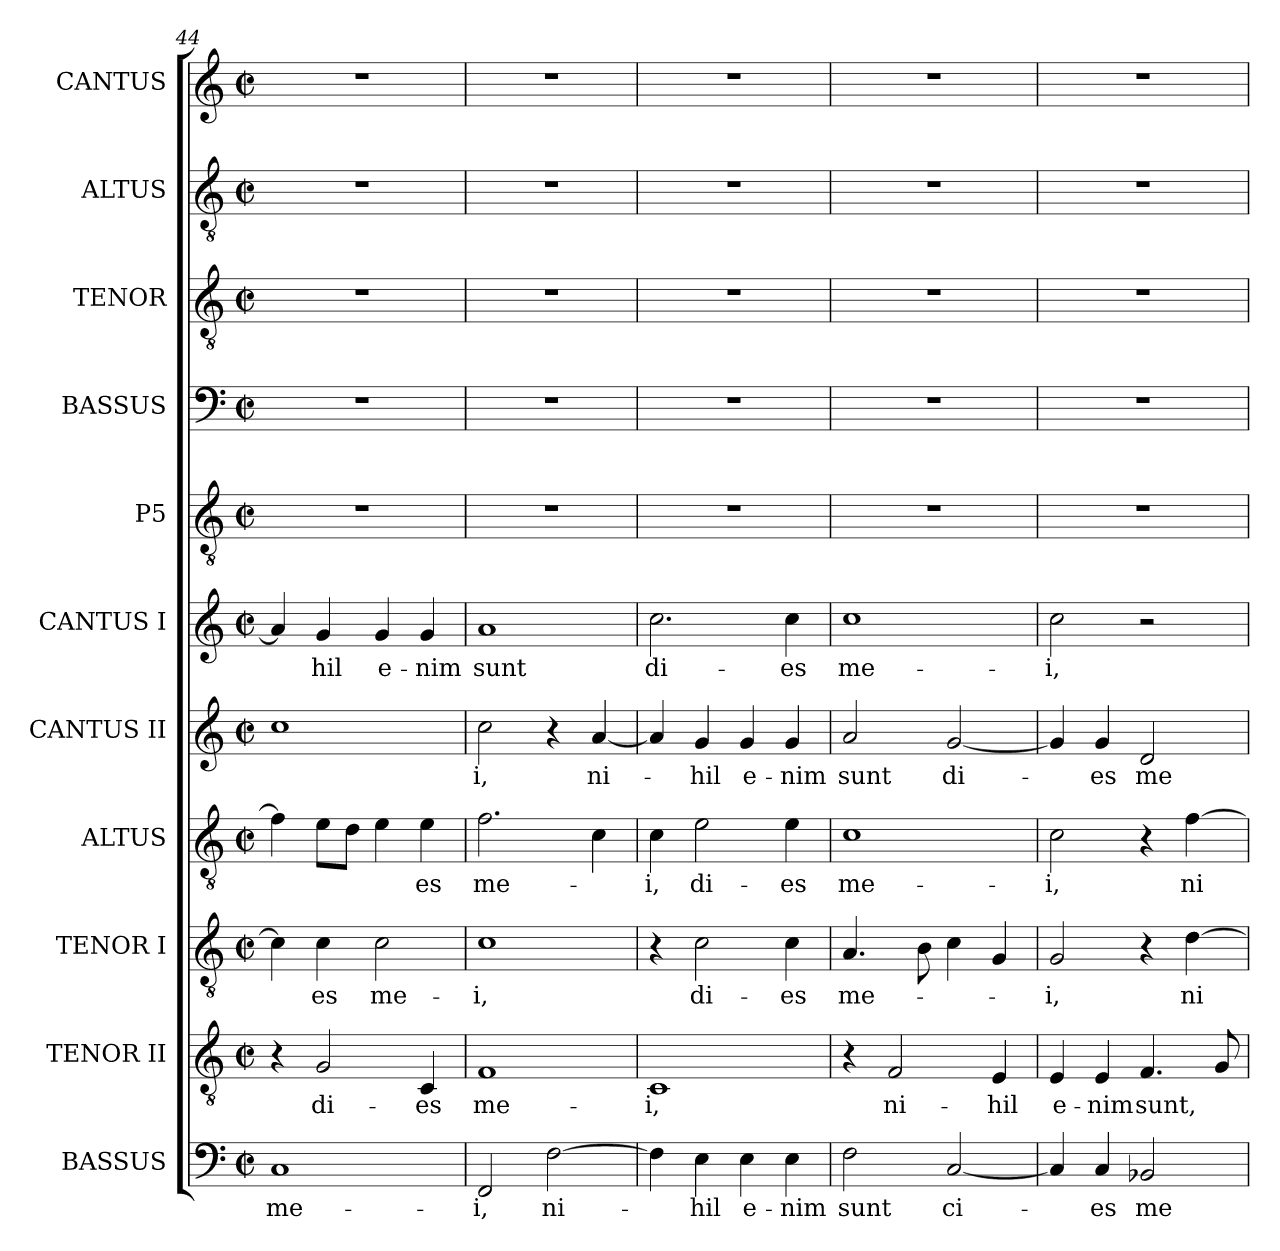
**kern	**text	**kern	**text	**kern	**text	**kern	**text	**kern	**text	**kern	**text	**kern	**kern	**kern	**kern	**kern
*part11	*part11	*part10	*part10	*part9	*part9	*part8	*part8	*part7	*part7	*part6	*part6	*part5	*part4	*part3	*part2	*part1
*staff11	*staff11	*staff10	*staff10	*staff9	*staff9	*staff8	*staff8	*staff7	*staff7	*staff6	*staff6	*staff5	*staff4	*staff3	*staff2	*staff1
*I"BASSUS	*	*I"TENOR II	*	*I"TENOR I	*	*I"ALTUS	*	*I"CANTUS II	*	*I"CANTUS I	*	*I"P5	*I"BASSUS	*I"TENOR	*I"ALTUS	*I"CANTUS
*I'B.	*	*I'T. II	*	*I'T. I	*	*I'A.	*	*I'C. II	*	*I'C. I	*	*	*I'B.	*I'T.	*I'A.	*I'C.
*clefF4	*	*clefGv2	*	*clefGv2	*	*clefGv2	*	*clefG2	*	*clefG2	*	*clefGv2	*clefF4	*clefGv2	*clefGv2	*clefG2
*	*	*ITrd7c12	*	*ITrd7c12	*	*ITrd7c12	*	*	*	*	*	*ITrd7c12	*	*ITrd7c12	*ITrd7c12	*
*k[]	*	*k[]	*	*k[]	*	*k[]	*	*k[]	*	*k[]	*	*k[]	*k[]	*k[]	*k[]	*k[]
*a:	*	*a:	*	*a:	*	*a:	*	*a:	*	*a:	*	*a:	*a:	*a:	*a:	*a:
*M2/2	*	*M2/2	*	*M2/2	*	*M2/2	*	*M2/2	*	*M2/2	*	*M2/2	*M2/2	*M2/2	*M2/2	*M2/2
*met(c|)	*	*met(c|)	*	*met(c|)	*	*met(c|)	*	*met(c|)	*	*met(c|)	*	*met(c|)	*met(c|)	*met(c|)	*met(c|)	*met(c|)
=44	=44	=44	=44	=44	=44	=44	=44	=44	=44	=44	=44	=44	=44	=44	=44	=44
!	!LO:LY:b:color=#000000	!	!	!	!	!	!	!	!	!	!	!	!	!	!	!
1Ci	me-	4r	.	4Ci\]	.	4Fi\]	.	1cci	.	4ai/]	.	1r	1r	1r	1r	1r
!	!	!	!LO:LY:b:color=#000000	!	!	!	!	!	!	!	!	!	!	!	!	!
!	!	!	!	!	!LO:LY:b:color=#000000	!	!	!	!	!	!	!	!	!	!	!
!	!	!	!	!	!	!	!	!	!	!	!LO:LY:b:color=#000000	!	!	!	!	!
.	.	2GGi/	di-	4Ci\	-es	8Ei\L	.	.	.	4gi/	-hil	.	.	.	.	.
.	.	.	.	.	.	8Di\J	.	.	.	.	.	.	.	.	.	.
!	!	!	!	!	!LO:LY:b:color=#000000	!	!	!	!	!	!	!	!	!	!	!
!	!	!	!	!	!	!	!	!	!	!	!LO:LY:b:color=#000000	!	!	!	!	!
.	.	.	.	2Ci\	me-	4Ei\	.	.	.	4gi/	e-	.	.	.	.	.
!	!	!	!LO:LY:b:color=#000000	!	!	!	!	!	!	!	!	!	!	!	!	!
!	!	!	!	!	!	!	!LO:LY:b:color=#000000	!	!	!	!	!	!	!	!	!
!	!	!	!	!	!	!	!	!	!	!	!LO:LY:b:color=#000000	!	!	!	!	!
.	.	4CCi/	-es	.	.	4Ei\	-es	.	.	4gi/	-nim	.	.	.	.	.
=45	=45	=45	=45	=45	=45	=45	=45	=45	=45	=45	=45	=45	=45	=45	=45	=45
!	!LO:LY:b:color=#000000	!	!	!	!	!	!	!	!	!	!	!	!	!	!	!
!	!	!	!LO:LY:b:color=#000000	!	!	!	!	!	!	!	!	!	!	!	!	!
!	!	!	!	!	!LO:LY:b:color=#000000	!	!	!	!	!	!	!	!	!	!	!
!	!	!	!	!	!	!	!LO:LY:b:color=#000000	!	!	!	!	!	!	!	!	!
!	!	!	!	!	!	!	!	!	!LO:LY:b:color=#000000	!	!	!	!	!	!	!
!	!	!	!	!	!	!	!	!	!	!	!LO:LY:b:color=#000000	!	!	!	!	!
2FFi/	-i,	1FFi	me-	1Ci	-i,	2.Fi\	me-	2cci\	-i,	1ai	sunt	1r	1r	1r	1r	1r
!	!LO:LY:b:color=#000000	!	!	!	!	!	!	!	!	!	!	!	!	!	!	!
[2Fi\	ni-	.	.	.	.	.	.	4r	.	.	.	.	.	.	.	.
!	!	!	!	!	!	!	!	!	!LO:LY:b:color=#000000	!	!	!	!	!	!	!
.	.	.	.	.	.	4Ci\	.	[4ai/	ni-	.	.	.	.	.	.	.
=46	=46	=46	=46	=46	=46	=46	=46	=46	=46	=46	=46	=46	=46	=46	=46	=46
!	!	!	!LO:LY:b:color=#000000	!	!	!	!	!	!	!	!	!	!	!	!	!
!	!	!	!	!	!	!	!LO:LY:b:color=#000000	!	!	!	!	!	!	!	!	!
!	!	!	!	!	!	!	!	!	!	!	!LO:LY:b:color=#000000	!	!	!	!	!
4Fi\]	.	1CCi	-i,	4r	.	4Ci\	-i,	4ai/]	.	2.cci\	di-	1r	1r	1r	1r	1r
!	!LO:LY:b:color=#000000	!	!	!	!	!	!	!	!	!	!	!	!	!	!	!
!	!	!	!	!	!LO:LY:b:color=#000000	!	!	!	!	!	!	!	!	!	!	!
!	!	!	!	!	!	!	!LO:LY:b:color=#000000	!	!	!	!	!	!	!	!	!
!	!	!	!	!	!	!	!	!	!LO:LY:b:color=#000000	!	!	!	!	!	!	!
4Ei\	-hil	.	.	2Ci\	di-	2Ei\	di-	4gi/	-hil	.	.	.	.	.	.	.
!	!LO:LY:b:color=#000000	!	!	!	!	!	!	!	!	!	!	!	!	!	!	!
!	!	!	!	!	!	!	!	!	!LO:LY:b:color=#000000	!	!	!	!	!	!	!
4Ei\	e-	.	.	.	.	.	.	4gi/	e-	.	.	.	.	.	.	.
!	!LO:LY:b:color=#000000	!	!	!	!	!	!	!	!	!	!	!	!	!	!	!
!	!	!	!	!	!LO:LY:b:color=#000000	!	!	!	!	!	!	!	!	!	!	!
!	!	!	!	!	!	!	!LO:LY:b:color=#000000	!	!	!	!	!	!	!	!	!
!	!	!	!	!	!	!	!	!	!LO:LY:b:color=#000000	!	!	!	!	!	!	!
!	!	!	!	!	!	!	!	!	!	!	!LO:LY:b:color=#000000	!	!	!	!	!
4Ei\	-nim	.	.	4Ci\	-es	4Ei\	-es	4gi/	-nim	4cci\	-es	.	.	.	.	.
=47	=47	=47	=47	=47	=47	=47	=47	=47	=47	=47	=47	=47	=47	=47	=47	=47
!	!LO:LY:b:color=#000000	!	!	!	!	!	!	!	!	!	!	!	!	!	!	!
!	!	!	!	!	!LO:LY:b:color=#000000	!	!	!	!	!	!	!	!	!	!	!
!	!	!	!	!	!	!	!LO:LY:b:color=#000000	!	!	!	!	!	!	!	!	!
!	!	!	!	!	!	!	!	!	!LO:LY:b:color=#000000	!	!	!	!	!	!	!
!	!	!	!	!	!	!	!	!	!	!	!LO:LY:b:color=#000000	!	!	!	!	!
2Fi\	sunt	4r	.	4.AAi/	me-	1Ci	me-	2ai/	sunt	1cci	me-	1r	1r	1r	1r	1r
!	!	!	!LO:LY:b:color=#000000	!	!	!	!	!	!	!	!	!	!	!	!	!
.	.	2FFi/	ni-	.	.	.	.	.	.	.	.	.	.	.	.	.
.	.	.	.	8BBi\	.	.	.	.	.	.	.	.	.	.	.	.
!	!LO:LY:b:color=#000000	!	!	!	!	!	!	!	!	!	!	!	!	!	!	!
!	!	!	!	!	!	!	!	!	!LO:LY:b:color=#000000	!	!	!	!	!	!	!
[2Ci/	ci-	.	.	4Ci\	.	.	.	[2gi/	di-	.	.	.	.	.	.	.
!	!	!	!LO:LY:b:color=#000000	!	!	!	!	!	!	!	!	!	!	!	!	!
.	.	4EEi/	-hil	4GGi/	.	.	.	.	.	.	.	.	.	.	.	.
!!LO:PB:g=z
=48	=48	=48	=48	=48	=48	=48	=48	=48	=48	=48	=48	=48	=48	=48	=48	=48
!	!	!	!LO:LY:b:color=#000000	!	!	!	!	!	!	!	!	!	!	!	!	!
!	!	!	!	!	!LO:LY:b:color=#000000	!	!	!	!	!	!	!	!	!	!	!
!	!	!	!	!	!	!	!LO:LY:b:color=#000000	!	!	!	!	!	!	!	!	!
!	!	!	!	!	!	!	!	!	!	!	!LO:LY:b:color=#000000	!	!	!	!	!
4Ci/]	.	4EEi/	e-	2GGi/	-i,	2Ci\	-i,	4gi/]	.	2cci\	-i,	1r	1r	1r	1r	1r
!	!LO:LY:b:color=#000000	!	!	!	!	!	!	!	!	!	!	!	!	!	!	!
!	!	!	!LO:LY:b:color=#000000	!	!	!	!	!	!	!	!	!	!	!	!	!
!	!	!	!	!	!	!	!	!	!LO:LY:b:color=#000000	!	!	!	!	!	!	!
4Ci/	-es	4EEi/	-nim	.	.	.	.	4gi/	-es	.	.	.	.	.	.	.
!	!LO:LY:b:color=#000000	!	!	!	!	!	!	!	!	!	!	!	!	!	!	!
!	!	!	!LO:LY:b:color=#000000	!	!	!	!	!	!	!	!	!	!	!	!	!
!	!	!	!	!	!	!	!	!	!LO:LY:b:color=#000000	!	!	!	!	!	!	!
2BB-Xi/	me-	4.FFi/	sunt,	4r	.	4r	.	2di/	me-	2r	.	.	.	.	.	.
!	!	!	!	!	!LO:LY:b:color=#000000	!	!	!	!	!	!	!	!	!	!	!
!	!	!	!	!	!	!	!LO:LY:b:color=#000000	!	!	!	!	!	!	!	!	!
.	.	.	.	[4Di\	ni-	[4Fi\	ni-	.	.	.	.	.	.	.	.	.
.	.	8GGi/	.	.	.	.	.	.	.	.	.	.	.	.	.	.
=	=	=	=	=	=	=	=	=	=	=	=	=	=	=	=	=
*-	*-	*-	*-	*-	*-	*-	*-	*-	*-	*-	*-	*-	*-	*-	*-	*-
